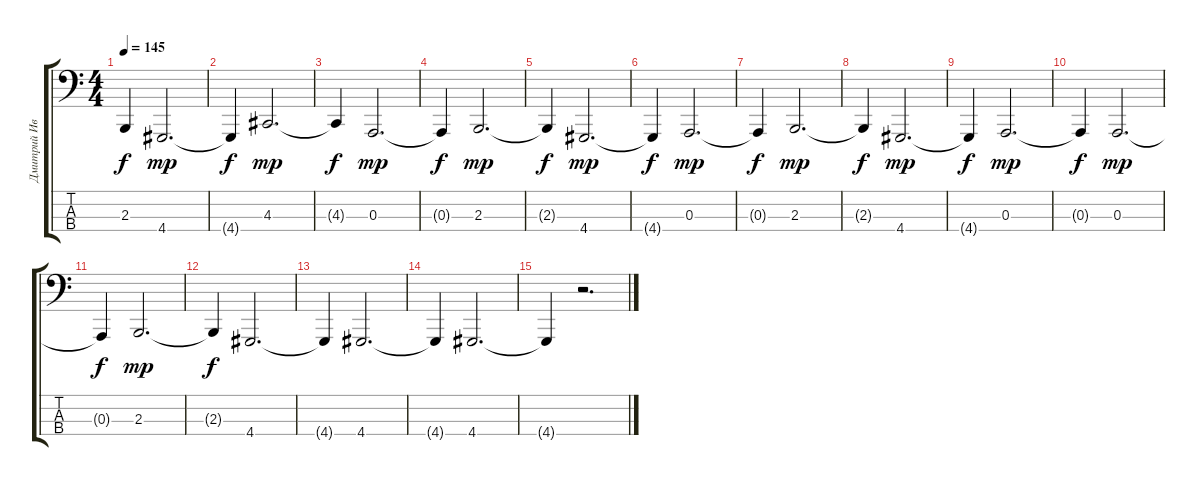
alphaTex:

\track ("Дмитрий Иванов" "Дмитрий Ив") {instrument tuba}
\staff {score tabs}
\tuning (G2 D2 A1 E1) {hide}
\ts (4 4)
\tempo 145
\clef f4
\ks c
2.3{t}.4{dy f} 4.4.2{d dy mp} |
4.4{t}.4{dy f} 4.3.2{d dy mp} |
4.3{t}.4{dy f} 0.3.2{d dy mp} |
0.3{t}.4{dy f} 2.3.2{d dy mp} |
2.3{t}.4{dy f} 4.4.2{d dy mp} |
4.4{t}.4{dy f} 0.3.2{d dy mp} |
0.3{t}.4{dy f} 2.3.2{d dy mp} |
2.3{t}.4{dy f} 4.4.2{d dy mp} |
4.4{t}.4{dy f} 0.3.2{d dy mp} |
0.3{t}.4{dy f} 0.3.2{d dy mp} |
0.3{t}.4{dy f} 2.3.2{d dy mp} |
2.3{t}.4{dy f} 4.4.2{d} |
4.4{t}.4 4.4.2{d} |
4.4{t}.4 4.4.2{d} |
4.4{t}.4 r.2{d}
